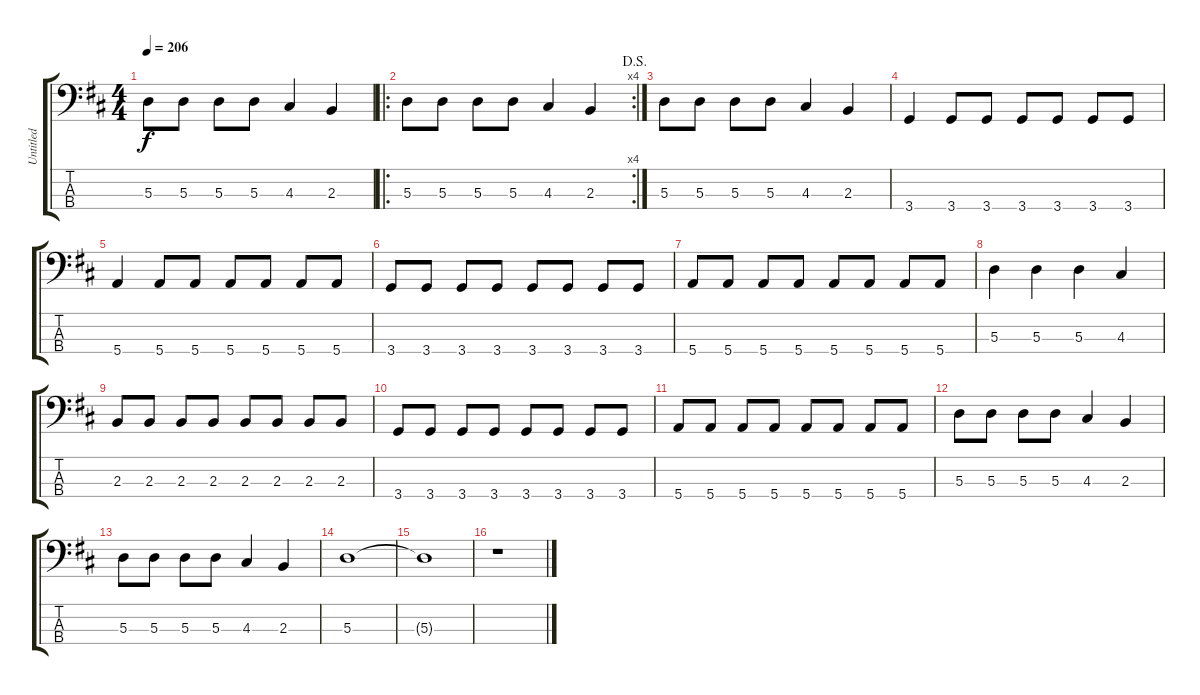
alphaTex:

\track ("Untitled" "Untitled") {instrument electricbassfinger}
\staff {score tabs}
\tuning (G2 D2 A1 E1) {hide}
\ts (4 4)
\tempo 206
\clef f4
\ks d
5.3.8{dy f} 5.3.8 5.3.8 5.3.8 4.3.4 2.3.4 |
\ro
\rc 4
\jump dalsegno
5.3.8 5.3.8 5.3.8 5.3.8 4.3.4 2.3.4 |
5.3.8 5.3.8 5.3.8 5.3.8 4.3.4 2.3.4 |
3.4.4 3.4.8 3.4.8 3.4.8 3.4.8 3.4.8 3.4.8 |
5.4.4 5.4.8 5.4.8 5.4.8 5.4.8 5.4.8 5.4.8 |
3.4.8 3.4.8 3.4.8 3.4.8 3.4.8 3.4.8 3.4.8 3.4.8 |
5.4.8 5.4.8 5.4.8 5.4.8 5.4.8 5.4.8 5.4.8 5.4.8 |
5.3.4 5.3.4 5.3.4 4.3.4 |
2.3.8 2.3.8 2.3.8 2.3.8 2.3.8 2.3.8 2.3.8 2.3.8 |
3.4.8 3.4.8 3.4.8 3.4.8 3.4.8 3.4.8 3.4.8 3.4.8 |
5.4.8 5.4.8 5.4.8 5.4.8 5.4.8 5.4.8 5.4.8 5.4.8 |
5.3.8 5.3.8 5.3.8 5.3.8 4.3.4 2.3.4 |
5.3.8 5.3.8 5.3.8 5.3.8 4.3.4 2.3.4 |
5.3.1 |
5.3{t}.1 |
r.1
